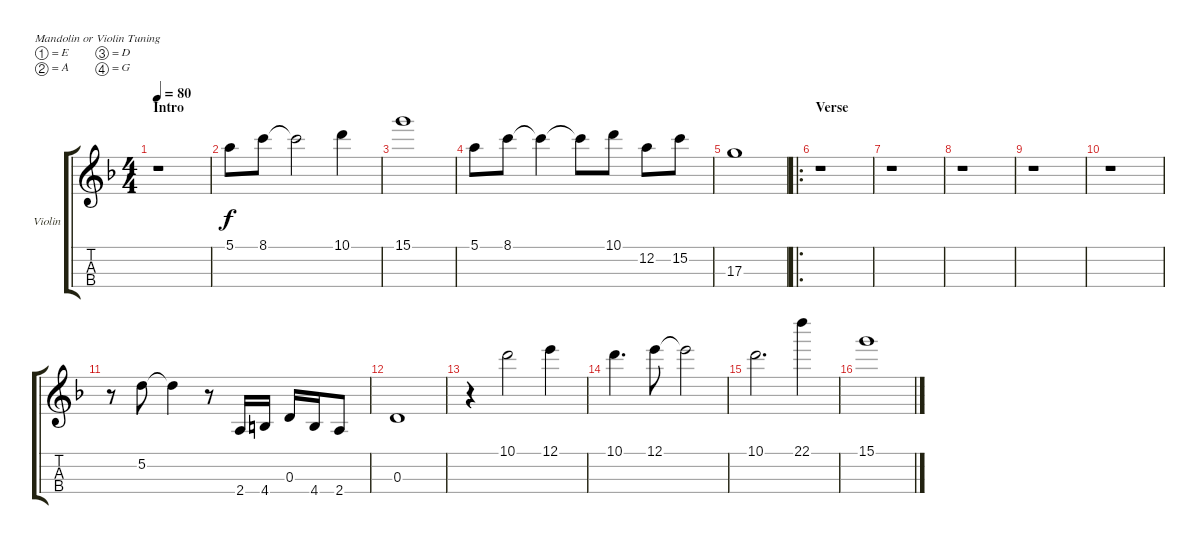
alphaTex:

\defaultSystemsLayout 4
\bracketExtendMode groupsimilarinstruments
\firstSystemTrackNameOrientation horizontal
\otherSystemsTrackNameOrientation horizontal
\track ("Violin" "Violin") {instrument violin}
\staff {score tabs}
\tuning (E5 A4 D4 G3)
\ts (4 4)
\section ("" "Intro")
\tempo 80
\clef g2
\scale
0.512
\ks f
r.1{dy f instrument violin} |
\scale
0.244 5.1.8 8.1.8 8.1{t}.2 10.1.4 |
\scale
0.244 15.1.1 |
\scale
0.312821 5.1.8 8.1.8 8.1{t}.4 8.1{t}.8 10.1.8 12.2.8 15.2.8 |
\scale
0.312821 17.3.1 |
\ro
\section ("" "Verse")
\scale
0.374359 r.1 |
\scale
0.333333 r.1 |
\scale
0.333333 r.1 |
\scale
0.333333 r.1 |
\scale
0.333333 r.1 |
\scale
0.333333 r.8 5.2.8 5.2{t}.4 r.8 2.4.16 4.4.16 0.3.16 4.4.16 2.4.8 |
\scale
0.333333 0.3.1 |
\scale
0.333333 r.4 10.1.2 12.1.4 |
\scale
0.333333 10.1.4{d} 12.1.8 12.1{t}.2 |
\scale
0.333333 10.1.2{d} 22.1.4 |
\scale
0.333333 15.1.1
